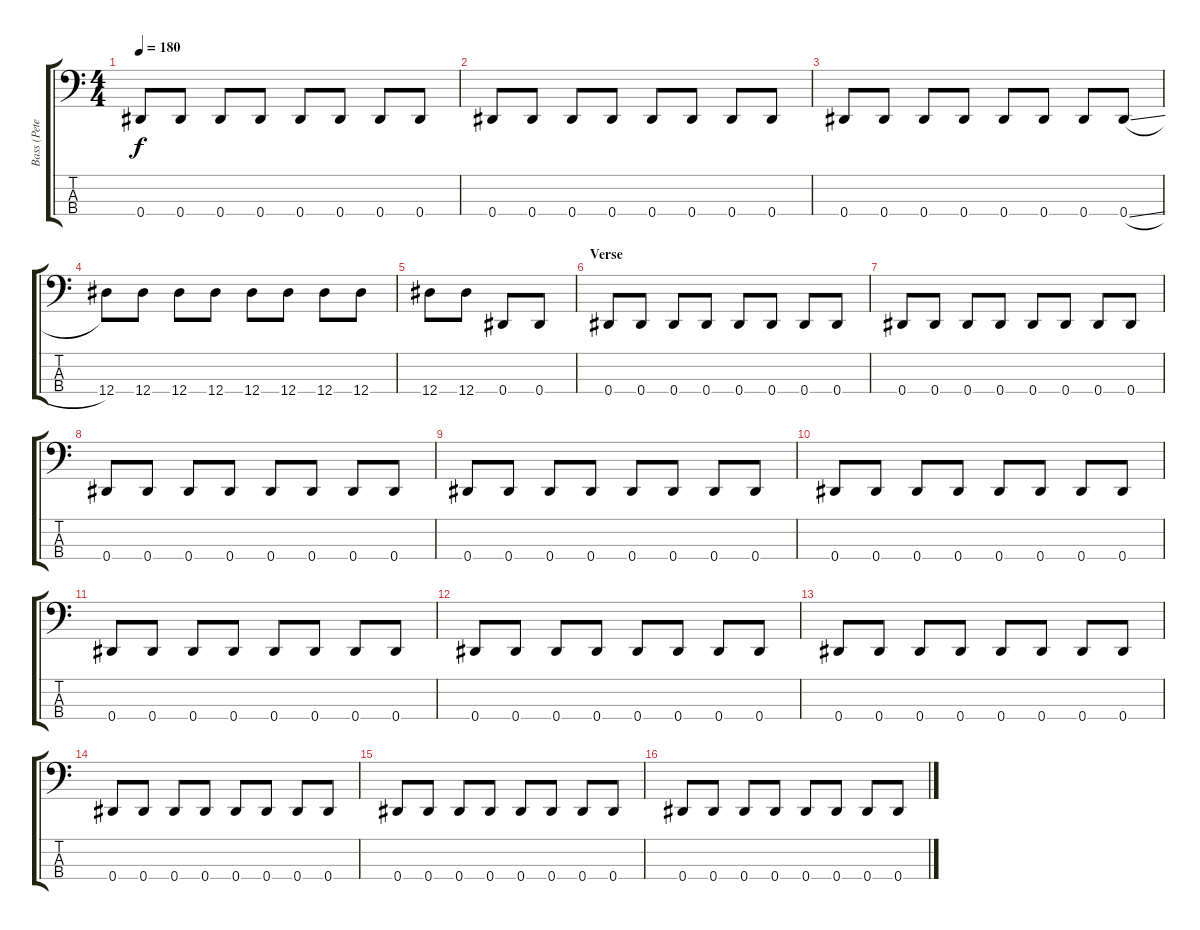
\track ("Bass (Peter London)" "Bass (Pete") {instrument electricbasspick}
\staff {score tabs}
\tuning (Gb2 Db2 Ab1 Eb1) {hide}
\ts (4 4)
\tempo 180
\clef f4
\ks c
0.4.8{dy f} 0.4.8 0.4.8 0.4.8 0.4.8 0.4.8 0.4.8 0.4.8 |
0.4.8 0.4.8 0.4.8 0.4.8 0.4.8 0.4.8 0.4.8 0.4.8 |
0.4.8 0.4.8 0.4.8 0.4.8 0.4.8 0.4.8 0.4.8 0.4{sl}.8 |
12.4.8 12.4.8 12.4.8 12.4.8 12.4.8 12.4.8 12.4.8 12.4.8 |
12.4.8 12.4.8 0.4.8 0.4.8 |
\section ("" "Verse")
0.4.8 0.4.8 0.4.8 0.4.8 0.4.8 0.4.8 0.4.8 0.4.8 |
0.4.8 0.4.8 0.4.8 0.4.8 0.4.8 0.4.8 0.4.8 0.4.8 |
0.4.8 0.4.8 0.4.8 0.4.8 0.4.8 0.4.8 0.4.8 0.4.8 |
0.4.8 0.4.8 0.4.8 0.4.8 0.4.8 0.4.8 0.4.8 0.4.8 |
0.4.8 0.4.8 0.4.8 0.4.8 0.4.8 0.4.8 0.4.8 0.4.8 |
0.4.8 0.4.8 0.4.8 0.4.8 0.4.8 0.4.8 0.4.8 0.4.8 |
0.4.8 0.4.8 0.4.8 0.4.8 0.4.8 0.4.8 0.4.8 0.4.8 |
0.4.8 0.4.8 0.4.8 0.4.8 0.4.8 0.4.8 0.4.8 0.4.8 |
0.4.8 0.4.8 0.4.8 0.4.8 0.4.8 0.4.8 0.4.8 0.4.8 |
0.4.8 0.4.8 0.4.8 0.4.8 0.4.8 0.4.8 0.4.8 0.4.8 |
0.4.8 0.4.8 0.4.8 0.4.8 0.4.8 0.4.8 0.4.8 0.4.8
